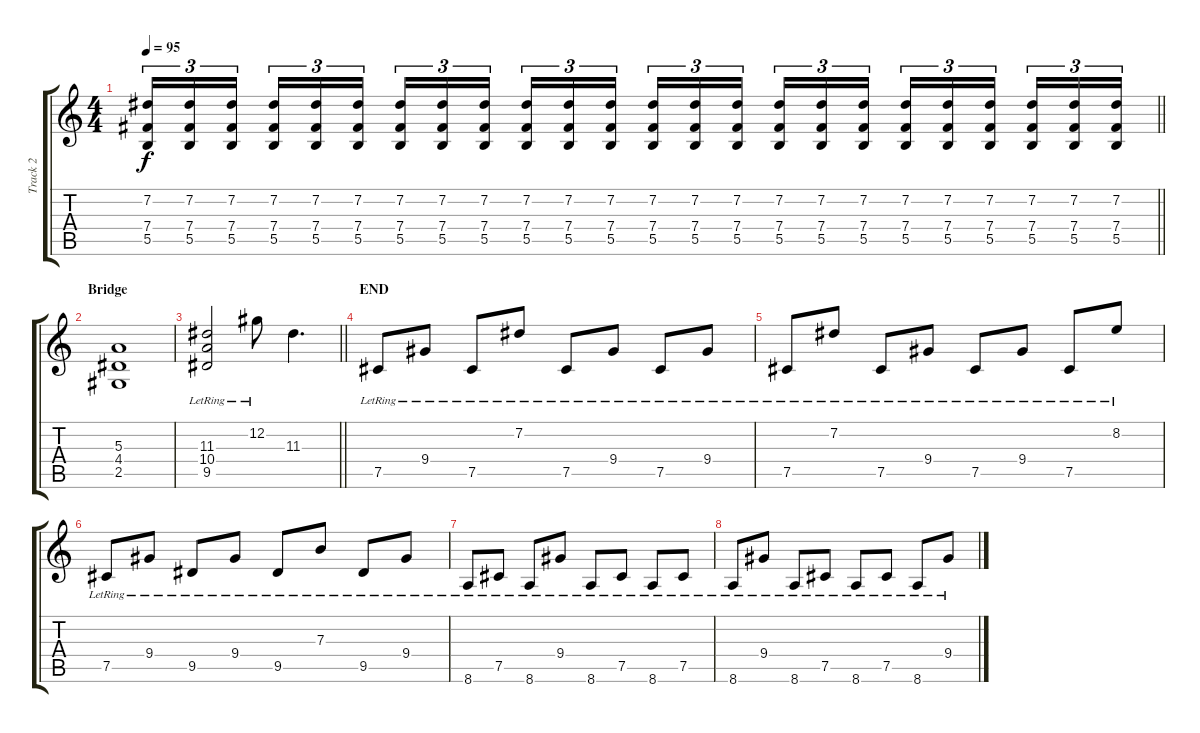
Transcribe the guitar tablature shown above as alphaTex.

\track ("Track 2" "Track 2") {instrument overdrivenguitar}
\staff {score tabs}
\tuning (Db4 Ab3 E3 B2 Gb2 Db2) {hide}
\ts (4 4)
\tempo 95
\clef g2
\barLineRight lightlight
\ks c
(7.2 7.4 5.5).16{tu (3 2) dy f} (7.2 7.4 5.5).16{tu (3 2)} (7.2 7.4 5.5).16{tu (3 2) beam splitsecondary} (7.2 7.4 5.5).16{tu (3 2)} (7.2 7.4 5.5).16{tu (3 2)} (7.2 7.4 5.5).16{tu (3 2)} (7.2 7.4 5.5).16{tu (3 2)} (7.2 7.4 5.5).16{tu (3 2)} (7.2 7.4 5.5).16{tu (3 2) beam splitsecondary} (7.2 7.4 5.5).16{tu (3 2)} (7.2 7.4 5.5).16{tu (3 2)} (7.2 7.4 5.5).16{tu (3 2)} (7.2 7.4 5.5).16{tu (3 2)} (7.2 7.4 5.5).16{tu (3 2)} (7.2 7.4 5.5).16{tu (3 2) beam splitsecondary} (7.2 7.4 5.5).16{tu (3 2)} (7.2 7.4 5.5).16{tu (3 2)} (7.2 7.4 5.5).16{tu (3 2)} (7.2 7.4 5.5).16{tu (3 2)} (7.2 7.4 5.5).16{tu (3 2)} (7.2 7.4 5.5).16{tu (3 2) beam splitsecondary} (7.2 7.4 5.5).16{tu (3 2)} (7.2 7.4 5.5).16{tu (3 2)} (7.2 7.4 5.5).16{tu (3 2)} |
\section ("" "Bridge")
(5.3 4.4 2.5).1 |
\barLineRight lightlight
(11.3 10.4{lr} 9.5).2 12.2{lr}.8 11.3.4{d} |
\section ("" "END")
7.5{lr}.8 9.4{lr}.8 7.5{lr}.8 7.2{lr}.8 7.5{lr}.8 9.4{lr}.8 7.5{lr}.8 9.4{lr}.8 |
7.5{lr}.8 7.2{lr}.8 7.5{lr}.8 9.4{lr}.8 7.5{lr}.8 9.4{lr}.8 7.5{lr}.8 8.2{lr}.8 |
7.5{lr}.8 9.4{lr}.8 9.5{lr}.8 9.4{lr}.8 9.5{lr}.8 7.3{lr}.8 9.5{lr}.8 9.4{lr}.8 |
8.6{lr}.8 7.5{lr}.8 8.6{lr}.8 9.4{lr}.8 8.6{lr}.8 7.5{lr}.8 8.6{lr}.8 7.5{lr}.8 |
8.6{lr}.8 9.4{lr}.8 8.6{lr}.8 7.5{lr}.8 8.6{lr}.8 7.5{lr}.8 8.6{lr}.8 9.4{lr}.8
